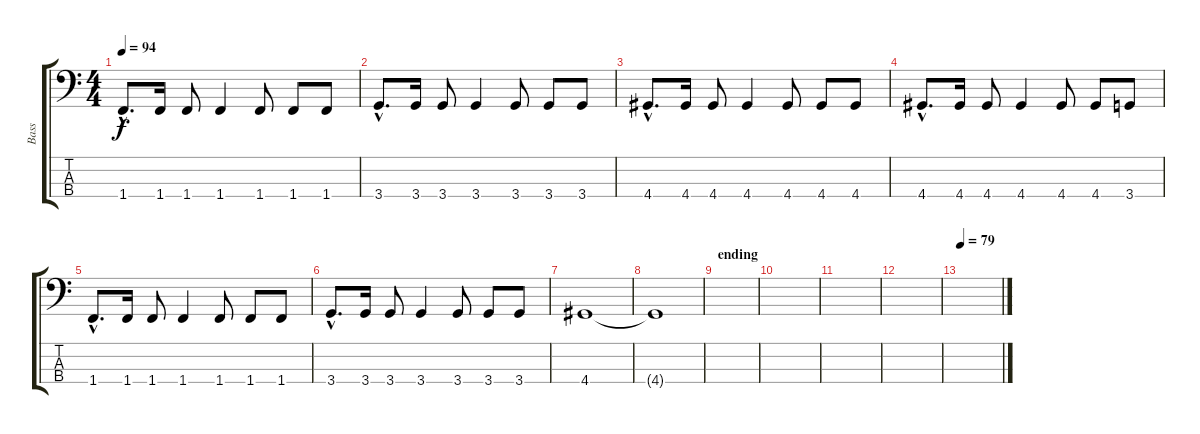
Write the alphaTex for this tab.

\track ("Bass" "Bass") {instrument electricbassfinger}
\staff {score tabs}
\tuning (G2 D2 A1 E1) {hide}
\ts (4 4)
\tempo 94
\clef f4
\ks c
1.4{hac}.8{d dy f} 1.4.16 1.4.8 1.4.4 1.4.8 1.4.8 1.4.8 |
3.4{hac}.8{d} 3.4.16 3.4.8 3.4.4 3.4.8 3.4.8 3.4.8 |
4.4{hac}.8{d} 4.4.16 4.4.8 4.4.4 4.4.8 4.4.8 4.4.8 |
4.4{hac}.8{d} 4.4.16 4.4.8 4.4.4 4.4.8 4.4.8 3.4.8 |
1.4{hac}.8{d} 1.4.16 1.4.8 1.4.4 1.4.8 1.4.8 1.4.8 |
3.4{hac}.8{d} 3.4.16 3.4.8 3.4.4 3.4.8 3.4.8 3.4.8 |
4.4.1{volume 0} |
4.4{t}.1 |
\section ("" "ending")
|
|
|
|
\tempo 79
